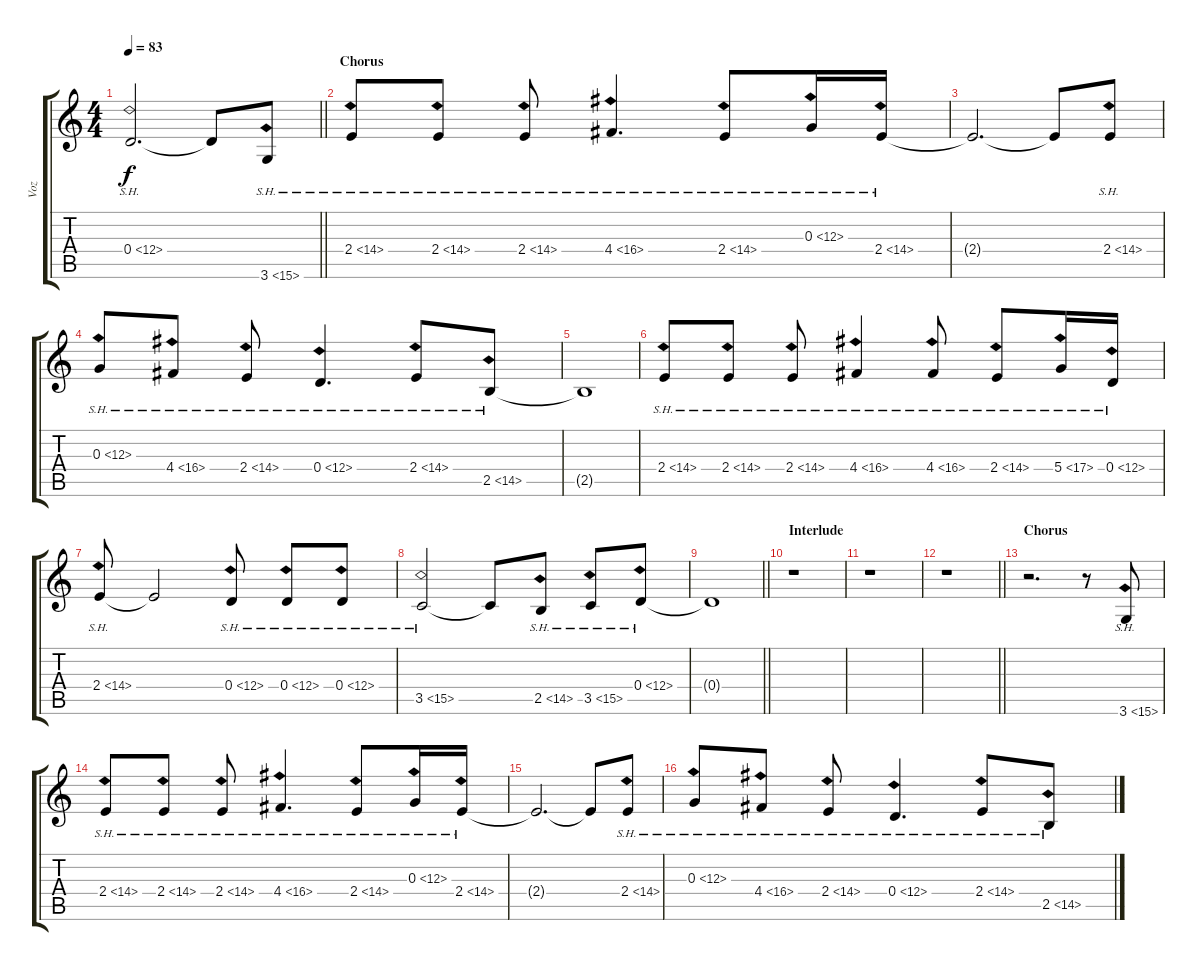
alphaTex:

\track ("Voz" "Voz") {instrument contrabass}
\staff {score tabs}
\tuning (E4 B3 G3 D3 A2 E2) {hide}
\ts (4 4)
\tempo 83
\clef g2
\barLineRight lightlight
\ks c
0.4{sh 12}.2{d dy f} 0.4{t}.8 3.6{sh 12}.8 |
\section ("" "Chorus")
2.4{sh 12}.8 2.4{sh 12}.8 2.4{sh 12}.8 4.4{sh 12}.4{d} 2.4{sh 12}.8 0.3{sh 12}.16 2.4{sh 12}.16 |
2.4{t}.2{d} 2.4{t}.8 2.4{sh 12}.8 |
0.3{sh 12}.8 4.4{sh 12}.8 2.4{sh 12}.8 0.4{sh 12}.4{d} 2.4{sh 12}.8 2.5{sh 12}.8 |
2.5{t}.1 |
2.4{sh 12}.8 2.4{sh 12}.8 2.4{sh 12}.8 4.4{sh 12}.4 4.4{sh 12}.8 2.4{sh 12}.8 5.4{sh 12}.16 0.4{sh 12}.16 |
2.4{sh 12}.8 2.4{t}.2 0.4{sh 12}.8 0.4{sh 12}.8 0.4{sh 12}.8 |
3.5{sh 12}.2 3.5{t}.8 2.5{sh 12}.8 3.5{sh 12}.8 0.4{sh 12}.8 |
\barLineRight lightlight
0.4{t}.1 |
\section ("" "Interlude")
r.1 |
r.1 |
\barLineRight lightlight
r.1 |
\section ("" "Chorus")
r.2{d} r.8 3.6{sh 12}.8 |
2.4{sh 12}.8 2.4{sh 12}.8 2.4{sh 12}.8 4.4{sh 12}.4{d} 2.4{sh 12}.8 0.3{sh 12}.16 2.4{sh 12}.16 |
2.4{t}.2{d} 2.4{t}.8 2.4{sh 12}.8 |
0.3{sh 12}.8 4.4{sh 12}.8 2.4{sh 12}.8 0.4{sh 12}.4{d} 2.4{sh 12}.8 2.5{sh 12}.8
